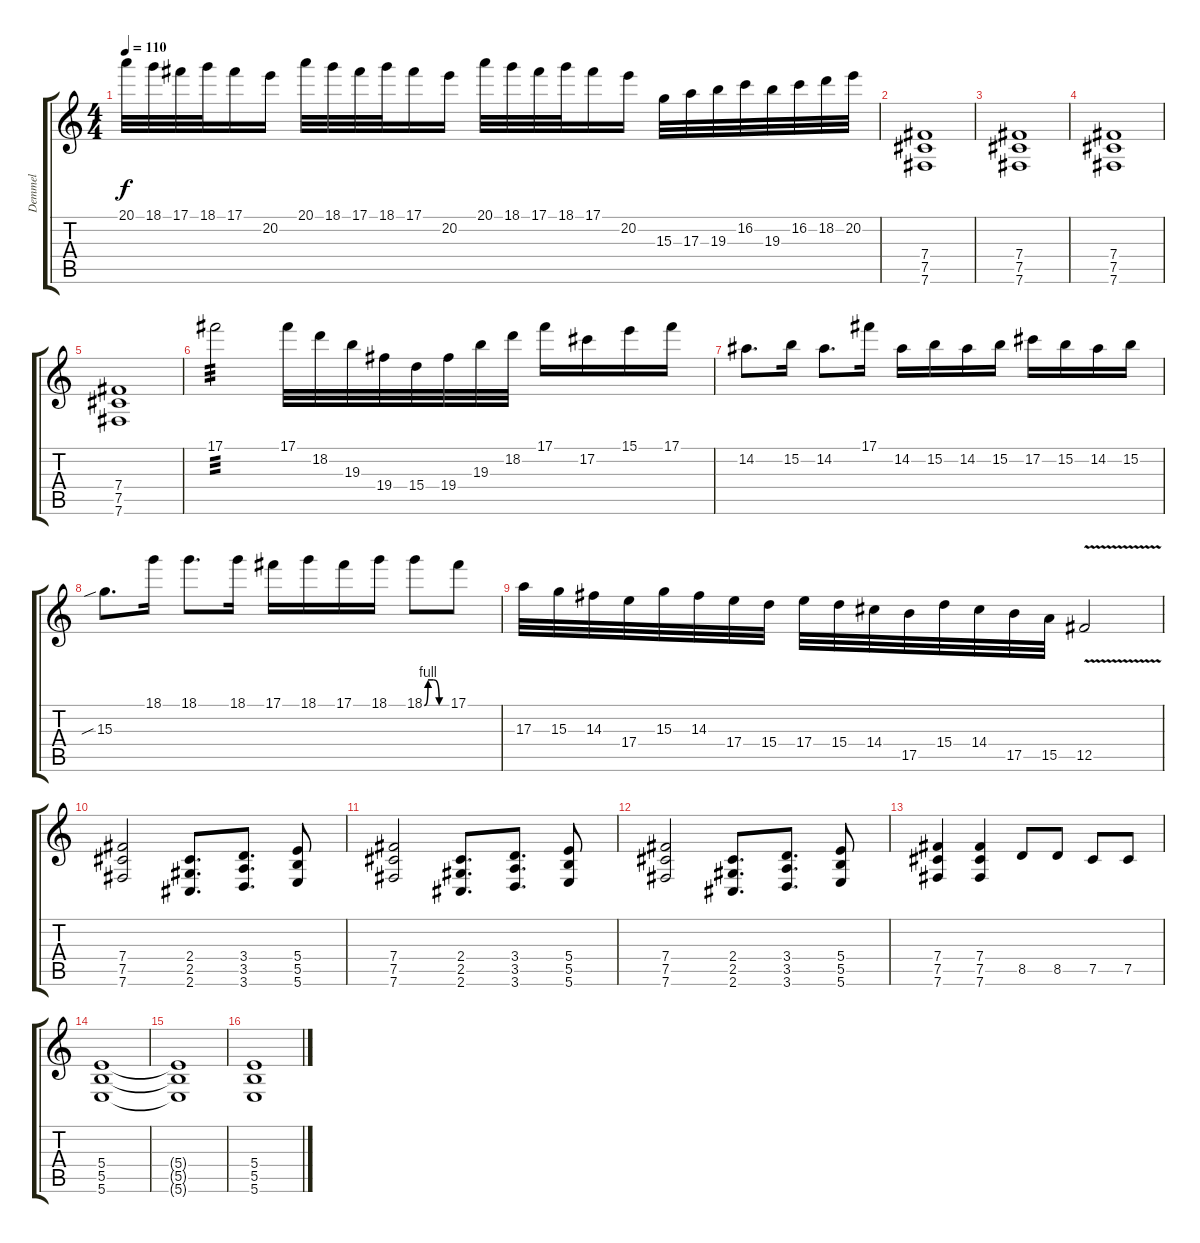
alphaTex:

\track ("Demmel" "Demmel") {instrument distortionguitar}
\staff {score tabs}
\tuning (Db4 Ab3 E3 B2 Gb2 B1) {hide}
\ts (4 4)
\tempo 110
\clef g2
\ks c
20.1.32{dy f} 18.1.32 17.1.32 18.1.32 17.1.16 20.2.16 20.1.32 18.1.32 17.1.32 18.1.32 17.1.16 20.2.16 20.1.32 18.1.32 17.1.32 18.1.32 17.1.16 20.2.16 15.3.32 17.3.32 19.3.32 16.2.32 19.3.32 16.2.32 18.2.32 20.2.32 |
(7.4 7.5 7.6).1 |
(7.4 7.5 7.6).1 |
(7.4 7.5 7.6).1 |
(7.4 7.5 7.6).1 |
17.1.2{tp 3} 17.1.32 18.2.32 19.3.32 19.4.32 15.4.32 19.4.32 19.3.32 18.2.32 17.1.16 17.2.16 15.1.16 17.1.16 |
14.2.8{d} 15.2.16 14.2.8{d} 17.1.16 14.2.16 15.2.16 14.2.16 15.2.16 17.2.16 15.2.16 14.2.16 15.2.16 |
15.3{sib}.8{d} 18.1.16 18.1.8{d} 18.1.16 17.1.16 18.1.16 17.1.16 18.1.16 18.1{be (custom 0 0 10 4 25 4 40 0 60 0)}.8 17.1.8 |
17.3.32 15.3.32 14.3.32 17.4.32 15.3.32 14.3.32 17.4.32 15.4.32 17.4.32 15.4.32 14.4.32 17.5.32 15.4.32 14.4.32 17.5.32 15.5.32 12.5{v}.2 |
(7.4 7.5 7.6).2 (2.4 2.5 2.6).8{d} (3.4 3.5 3.6).8{d} (5.4 5.5 5.6).8 |
(7.4 7.5 7.6).2 (2.4 2.5 2.6).8{d} (3.4 3.5 3.6).8{d} (5.4 5.5 5.6).8 |
(7.4 7.5 7.6).2 (2.4 2.5 2.6).8{d} (3.4 3.5 3.6).8{d} (5.4 5.5 5.6).8 |
(7.4 7.5 7.6).4 (7.4 7.5 7.6).4 8.5.8 8.5.8 7.5.8 7.5.8 |
(5.4 5.5 5.6).1 |
(5.4{t} 5.5{t} 5.6{t}).1 |
(5.4 5.5 5.6).1
